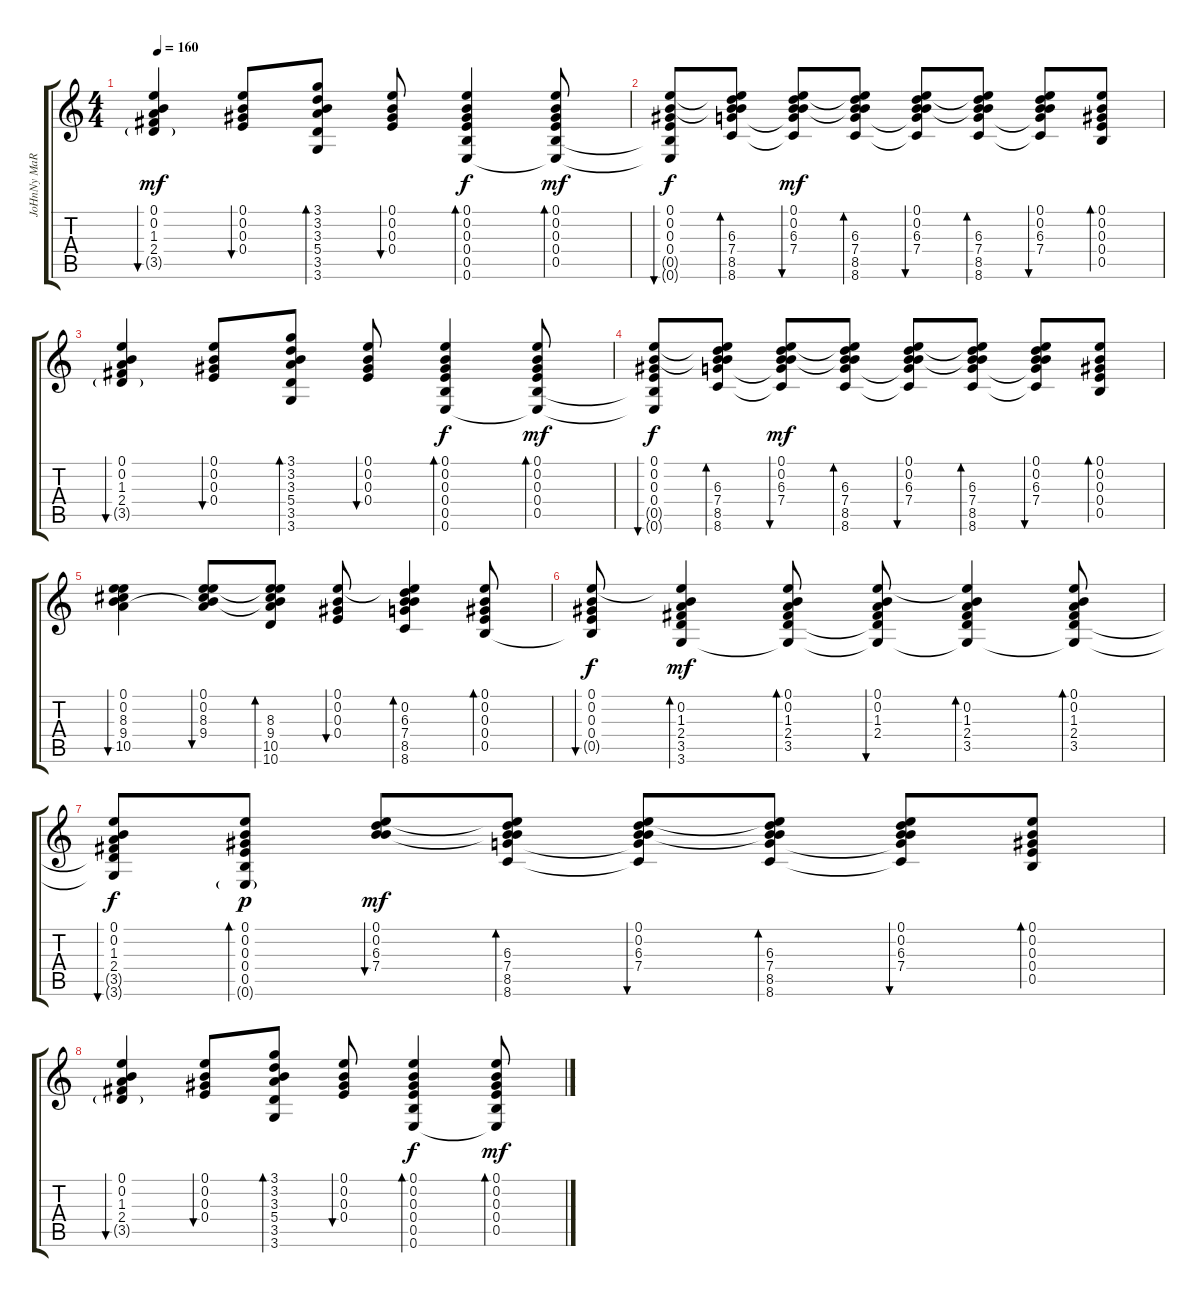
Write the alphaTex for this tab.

\track ("JoHnNy MaRr" "JoHnNy MaR") {instrument electricguitarclean}
\staff {score tabs}
\tuning (E4 B3 Ab3 E3 B2 E2) {hide}
\ts (4 4)
\tempo 160
\clef g2
\ks c
(0.1 0.2 1.3 2.4 3.5{g}).4{bu 30 dy mf} (0.1 0.2 0.3 0.4).8{bu 30} (3.1 3.2 3.3 5.4 3.5 3.6).8{bd 30} (0.1 0.2 0.3 0.4).8{bu 60} (0.1 0.2 0.3 0.4 0.5 0.6).4{bd 30 dy f} (0.1 0.2 0.3 0.4 0.5 0.6{t}).8{bd 30 dy mf} |
(0.1 0.2 0.3 0.4 0.5{t} 0.6{t}).8{bu 30 dy f} (0.1{t} 0.2{t} 6.3 7.4 8.5 8.6).8{bd 30} (0.1 0.2 6.3 7.4 8.5{t} 8.6{t}).8{bu 60 dy mf} (0.1{t} 0.2{t} 6.3 7.4 8.5 8.6).8{bd 30} (0.1 0.2 6.3 7.4 8.5{t} 8.6{t}).8{bu 30} (0.1{t} 0.2{t} 6.3 7.4 8.5 8.6).8{bd 30} (0.1 0.2 6.3 7.4 8.5{t} 8.6{t}).8{bu 30} (0.1 0.2 0.3 0.4 0.5).8{bd 30} |
(0.1 0.2 1.3 2.4 3.5{g}).4{bu 30} (0.1 0.2 0.3 0.4).8{bu 30} (3.1 3.2 3.3 5.4 3.5 3.6).8{bd 30} (0.1 0.2 0.3 0.4).8{bu 60} (0.1 0.2 0.3 0.4 0.5 0.6).4{bd 30 dy f} (0.1 0.2 0.3 0.4 0.5 0.6{t}).8{bd 30 dy mf} |
(0.1 0.2 0.3 0.4 0.5{t} 0.6{t}).8{bu 30 dy f} (0.1{t} 0.2{t} 6.3 7.4 8.5 8.6).8{bd 30} (0.1 0.2 6.3 7.4 8.5{t} 8.6{t}).8{bu 60 dy mf} (0.1{t} 0.2{t} 6.3 7.4 8.5 8.6).8{bd 30} (0.1 0.2 6.3 7.4 8.5{t} 8.6{t}).8{bu 30} (0.1{t} 0.2{t} 6.3 7.4 8.5 8.6).8{bd 30} (0.1 0.2 6.3 7.4 8.5{t} 8.6{t}).8{bu 30} (0.1 0.2 0.3 0.4 0.5).8{bd 30} |
(0.1 0.2 8.3 9.4 10.5).4{bu 30} (0.1 0.2 8.3 9.4 10.5{t}).8{bu 30} (0.1{t} 0.2{t} 8.3 9.4 10.5 10.6).8{bd 30} (0.1 0.2 0.3 0.4).8{bu 30} (0.1{t} 0.2 6.3 7.4 8.5 8.6).4{bd 30} (0.1 0.2 0.3 0.4 0.5).8{bd 30} |
(0.1 0.2 0.3 0.4 0.5{t}).8{bu 60 dy f} (0.1{t} 0.2 1.3 2.4 3.5 3.6).4{bd 30 dy mf} (0.1 0.2 1.3 2.4 3.5 3.6{t}).8{bd 30} (0.1 0.2 1.3 2.4 3.5{t} 3.6{t}).8{bu 30} (0.1{t} 0.2 1.3 2.4 3.5 3.6{t}).4{bd 30} (0.1 0.2 1.3 2.4 3.5 3.6{t}).8{bd 30} |
(0.1 0.2 1.3 2.4 3.5{t} 3.6{t}).8{bu 30 dy f} (0.1 0.2 0.3 0.4 0.5 0.6{g}).8{bd 60 dy p volume 13} (0.1 0.2 6.3 7.4).8{bu 30 dy mf volume 16} (0.1{t} 0.2{t} 6.3 7.4 8.5 8.6).8{bd 30} (0.1 0.2 6.3 7.4 8.5{t} 8.6{t}).8{bu 30} (0.1{t} 0.2{t} 6.3 7.4 8.5 8.6).8{bd 30} (0.1 0.2 6.3 7.4 8.5{t} 8.6{t}).8{bu 30} (0.1 0.2 0.3 0.4 0.5).8{bd 30} |
(0.1 0.2 1.3 2.4 3.5{g}).4{bu 30} (0.1 0.2 0.3 0.4).8{bu 30} (3.1 3.2 3.3 5.4 3.5 3.6).8{bd 30} (0.1 0.2 0.3 0.4).8{bu 60} (0.1 0.2 0.3 0.4 0.5 0.6).4{bd 30 dy f} (0.1 0.2 0.3 0.4 0.5 0.6{t}).8{bd 30 dy mf}
